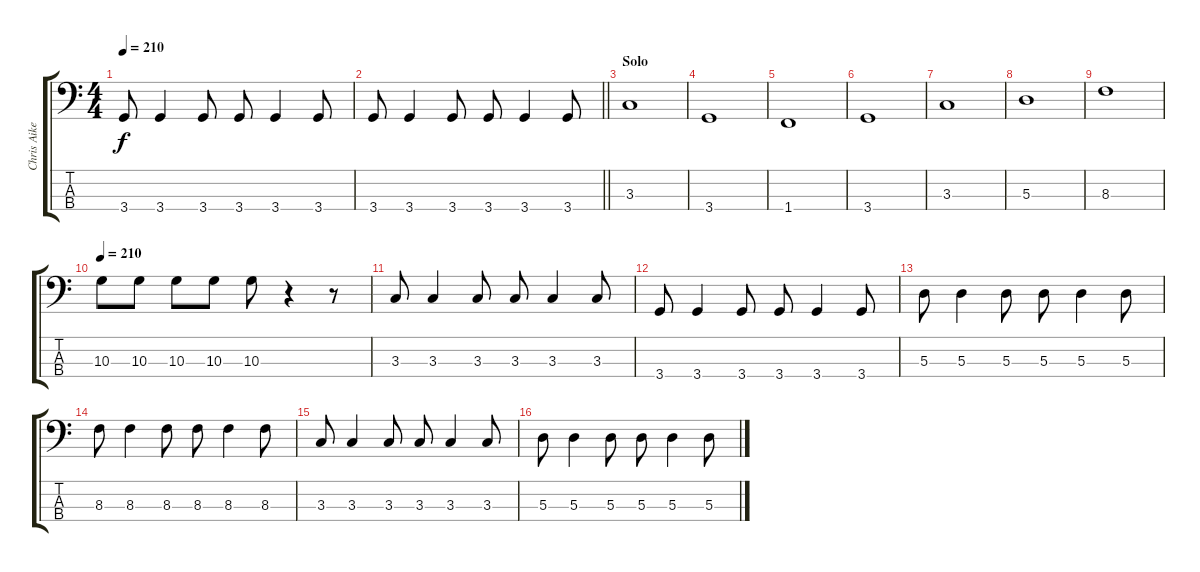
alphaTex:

\track ("Chris Aiken" "Chris Aike") {instrument electricbasspick}
\staff {score tabs}
\tuning (G2 D2 A1 E1) {hide}
\ts (4 4)
\tempo 210
\clef f4
\ks c
3.4.8{dy f} 3.4.4 3.4.8 3.4.8 3.4.4 3.4.8 |
\barLineRight lightlight
3.4.8 3.4.4 3.4.8 3.4.8 3.4.4 3.4.8 |
\section ("" "Solo")
3.3.1 |
3.4.1 |
1.4.1 |
3.4.1 |
3.3.1 |
5.3.1 |
8.3.1 |
\tempo 210
10.3.8 10.3.8 10.3.8 10.3.8 10.3.8 r.4 r.8 |
3.3.8 3.3.4 3.3.8 3.3.8 3.3.4 3.3.8 |
3.4.8 3.4.4 3.4.8 3.4.8 3.4.4 3.4.8 |
5.3.8 5.3.4 5.3.8 5.3.8 5.3.4 5.3.8 |
8.3.8 8.3.4 8.3.8 8.3.8 8.3.4 8.3.8 |
3.3.8 3.3.4 3.3.8 3.3.8 3.3.4 3.3.8 |
5.3.8 5.3.4 5.3.8 5.3.8 5.3.4 5.3.8
